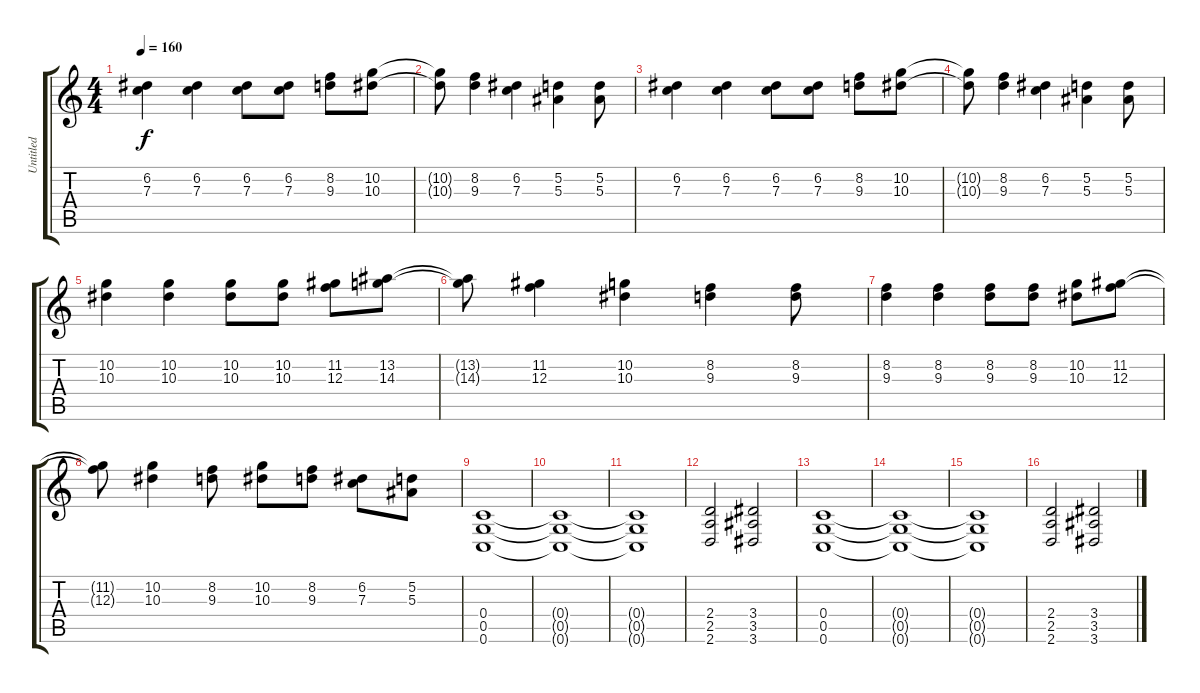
\track ("Untitled" "Untitled") {instrument distortionguitar}
\staff {score tabs}
\tuning (D4 A3 F3 C3 G2 C2) {hide}
\ts (4 4)
\tempo 160
\clef g2
\ks c
(6.2 7.3).4{dy f} (6.2 7.3).4 (6.2 7.3).8 (6.2 7.3).8 (8.2 9.3).8 (10.2 10.3).8 |
(10.2{t} 10.3{t}).8 (8.2 9.3).4 (6.2 7.3).4 (5.2 5.3).4 (5.2 5.3).8 |
(6.2 7.3).4 (6.2 7.3).4 (6.2 7.3).8 (6.2 7.3).8 (8.2 9.3).8 (10.2 10.3).8 |
(10.2{t} 10.3{t}).8 (8.2 9.3).4 (6.2 7.3).4 (5.2 5.3).4 (5.2 5.3).8 |
(10.2 10.3).4 (10.2 10.3).4 (10.2 10.3).8 (10.2 10.3).8 (11.2 12.3).8 (13.2 14.3).8 |
(13.2{t} 14.3{t}).8 (11.2 12.3).4 (10.2 10.3).4 (8.2 9.3).4 (8.2 9.3).8 |
(8.2 9.3).4 (8.2 9.3).4 (8.2 9.3).8 (8.2 9.3).8 (10.2 10.3).8 (11.2 12.3).8 |
(11.2{t} 12.3{t}).8 (10.2 10.3).4 (8.2 9.3).8 (10.2 10.3).8 (8.2 9.3).8 (6.2 7.3).8 (5.2 5.3).8 |
(0.4 0.5 0.6).1 |
(0.4{t} 0.5{t} 0.6{t}).1 |
(0.4{t} 0.5{t} 0.6{t}).1 |
(2.4 2.5 2.6).2 (3.4 3.5 3.6).2 |
(0.4 0.5 0.6).1 |
(0.4{t} 0.5{t} 0.6{t}).1 |
(0.4{t} 0.5{t} 0.6{t}).1 |
(2.4 2.5 2.6).2 (3.4 3.5 3.6).2
